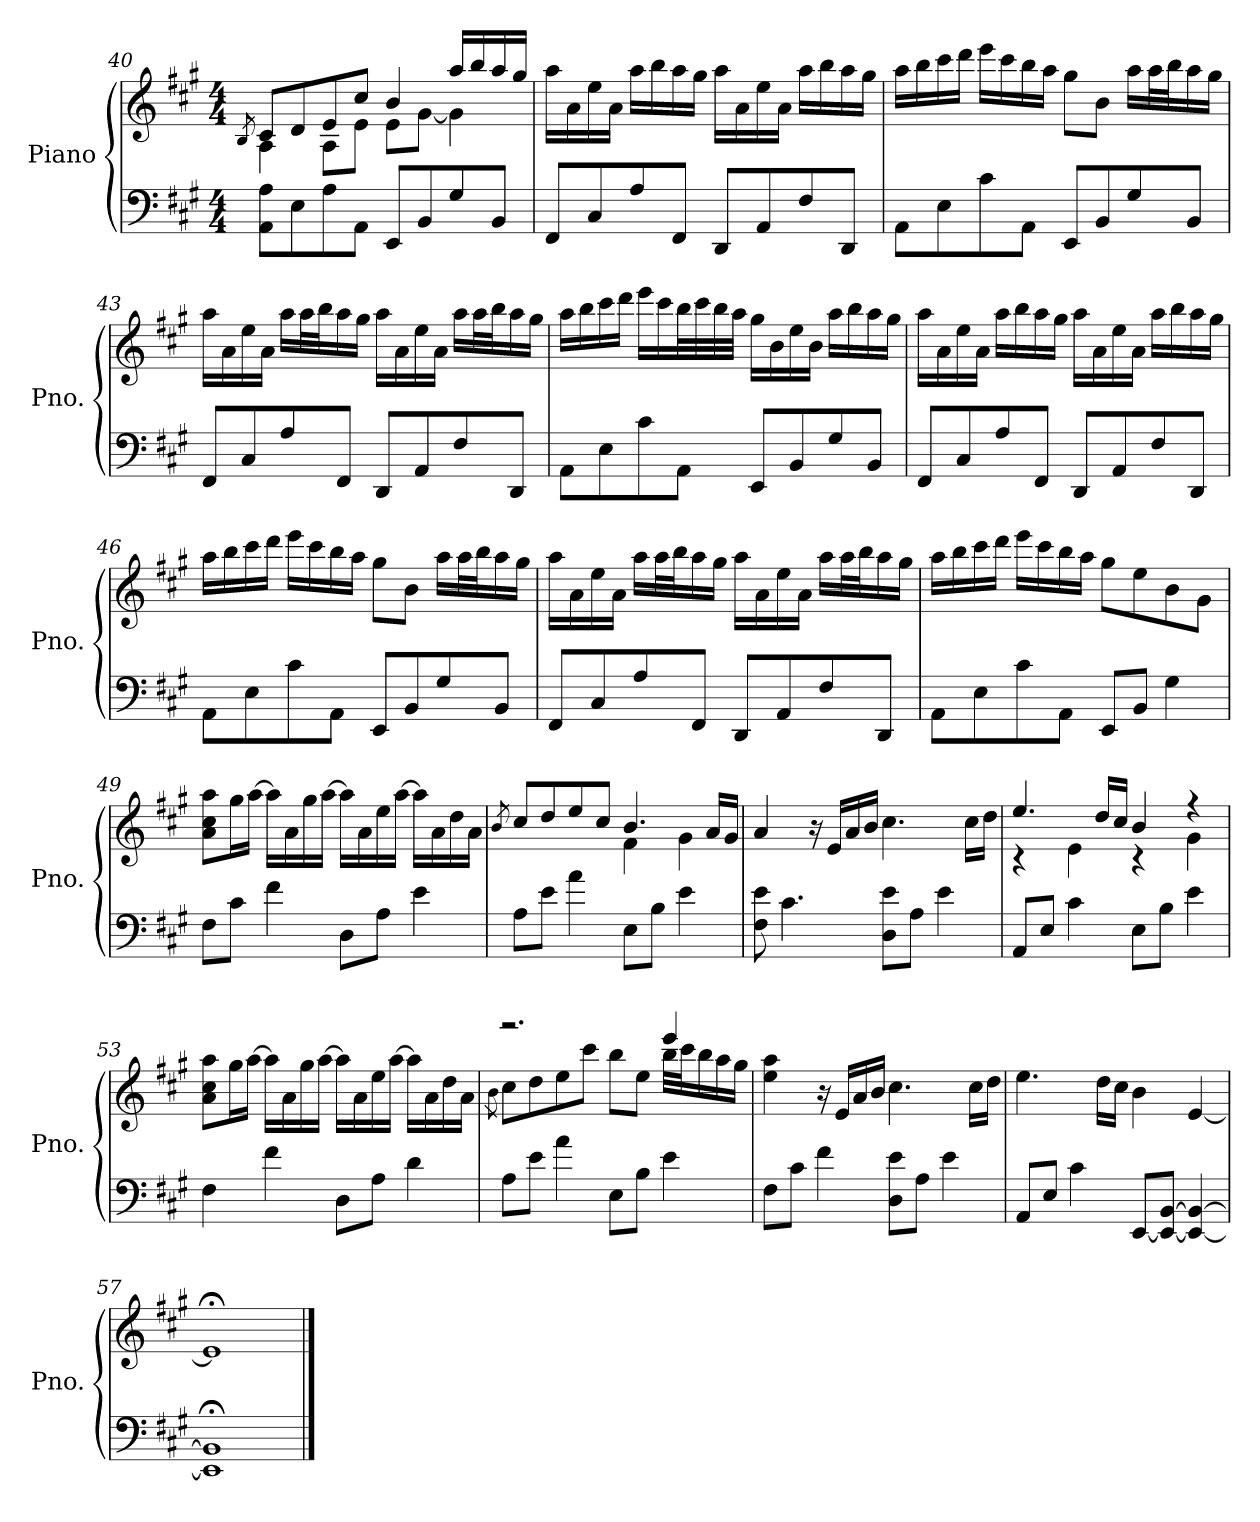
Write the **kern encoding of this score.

**kern	**kern
*part1	*part1
*staff2	*staff1
*I"Piano	*
*I'Pno.	*
!!LO:PB:g=z
*clefF4	*clefG2
*k[f#c#g#]	*k[f#c#g#]
*M4/4	*M4/4
=40	=40
.	8qB/
*	*^
8AA\ 8A\L	8c#/L	4A\
8E\	8d/	.
8A\	8e/	8A\L
8AA\J	8cc#/J	8e\J
8EE/L	4b/	8e\L
8BB/	.	[8g#\J
8G#/	16aa/LL	4g#\]
.	16bb/	.
8BB/J	16aa/	.
.	16gg#/JJ	.
*	*v	*v
=41	=41
8FF#/L	16aa\LL
.	16a\
8C#/	16ee\
.	16a\JJ
8A/	16aa\LL
.	16bb\
8FF#/J	16aa\
.	16gg#\JJ
8DD/L	16aa\LL
.	16a\
8AA/	16ee\
.	16a\JJ
8F#/	16aa\LL
.	16bb\
8DD/J	16aa\
.	16gg#\JJ
!!LO:LB:g=z
=42	=42
8AA\L	16aa\LL
.	16bb\
8E\	16ccc#\
.	16ddd\JJ
8c#\	16eee\LL
.	16ccc#\
8AA\J	16bb\
.	16aa\JJ
8EE/L	8gg#\L
8BB/	8b\J
8G#/	16aa\LL
.	32aa\L
.	32bb\J
8BB/J	16aa\
.	16gg#\JJ
=43	=43
8FF#/L	16aa\LL
.	16a\
8C#/	16ee\
.	16a\JJ
8A/	16aa\LL
.	32aa\L
.	32bb\J
8FF#/J	16aa\
.	16gg#\JJ
8DD/L	16aa\LL
.	16a\
8AA/	16ee\
.	16a\JJ
8F#/	16aa\LL
.	32aa\L
.	32bb\J
8DD/J	16aa\
.	16gg#\JJ
!!LO:LB:g=z
=44	=44
8AA\L	16aa\LL
.	16bb\
8E\	16ccc#\
.	16ddd\JJ
8c#\	16eee\LL
.	16ccc#\
8AA\J	32bb\L
.	32ccc#\
.	32bb\
.	32aa\JJJ
8EE/L	16gg#\LL
.	16b\
8BB/	16ee\
.	16b\JJ
8G#/	16aa\LL
.	16bb\
8BB/J	16aa\
.	16gg#\JJ
=45	=45
8FF#/L	16aa\LL
.	16a\
8C#/	16ee\
.	16a\JJ
8A/	16aa\LL
.	16bb\
8FF#/J	16aa\
.	16gg#\JJ
8DD/L	16aa\LL
.	16a\
8AA/	16ee\
.	16a\JJ
8F#/	16aa\LL
.	16bb\
8DD/J	16aa\
.	16gg#\JJ
!!LO:LB:g=z
=46	=46
8AA\L	16aa\LL
.	16bb\
8E\	16ccc#\
.	16ddd\JJ
8c#\	16eee\LL
.	16ccc#\
8AA\J	16bb\
.	16aa\JJ
8EE/L	8gg#\L
8BB/	8b\J
8G#/	16aa\LL
.	32aa\L
.	32bb\J
8BB/J	16aa\
.	16gg#\JJ
=47	=47
8FF#/L	16aa\LL
.	16a\
8C#/	16ee\
.	16a\JJ
8A/	16aa\LL
.	32aa\L
.	32bb\J
8FF#/J	16aa\
.	16gg#\JJ
8DD/L	16aa\LL
.	16a\
8AA/	16ee\
.	16a\JJ
8F#/	16aa\LL
.	32aa\L
.	32bb\J
8DD/J	16aa\
.	16gg#\JJ
!!LO:LB:g=z
=48	=48
8AA\L	16aa\LL
.	16bb\
8E\	16ccc#\
.	16ddd\JJ
8c#\	16eee\LL
.	16ccc#\
8AA\J	16bb\
.	16aa\JJ
8EE/L	8gg#\L
8BB/J	8ee\
4G#\	8b\
.	8g#\J
=49	=49
8F#\L	8a\ 8cc#\ 8aa\L
8c#\J	16gg#\L
.	[16aa\JJ
4f#\	16aa\LL]
.	16a\
.	16gg#\
.	[16aa\JJ
8D\L	16aa\LL]
.	16a\
8A\J	16ee\
.	[16aa\JJ
4e\	16aa\LL]
.	16a\
.	16dd\
.	16a\JJ
=50	=50
.	8qb/
*	*^
8A\L	8cc#/L	2ryy
8e\J	8dd/	.
4a\	8ee/	.
.	8cc#/J	.
8E\L	4.b/	4f#\
8B\J	.	.
4e\	.	4g#\
.	16a/LL	.
.	16g#/JJ	.
*	*v	*v
!!LO:PB:g=z
=51	=51
8F#\ 8e\	4a/
4.c#\	.
.	16r
.	16e/LL
.	16a/
.	16b/JJ
8D\ 8e\L	4.cc#\
8A\J	.
4e\	.
.	16cc#\LL
.	16dd\JJ
=52	=52
*	*^
8AA/L	4.ee/	4r
8E/J	.	.
4c#\	.	4e\
.	16dd/LL	.
.	16cc#/JJ	.
8E\L	4b/	4r
8B\J	.	.
4e\	4r	4g#\
*	*v	*v
=53	=53
4F#\	8a\ 8cc#\ 8aa\L
.	16gg#\L
.	[16aa\JJ
4f#\	16aa\LL]
.	16a\
.	16gg#\
.	[16aa\JJ
8D\L	16aa\LL]
.	16a\
8A\J	16ee\
.	[16aa\JJ
4d\	16aa\LL]
.	16a\
.	16dd\
.	16a\JJ
!!LO:LB:g=z
=54	=54
*	*^
.	.	8qb\
8A\L	2.r	8cc#\L
8e\J	.	8dd\
4a\	.	8ee\
.	.	8ccc#\J
8E\L	.	8bb\L
8B\J	.	8ee\J
4e\	4eee/	32bb\LLL
.	.	32ccc#\J
.	.	16bb\
.	.	16aa\
.	.	16gg#\JJ
*	*v	*v
=55	=55
8F#\L	4ee\ 4aa\
8c#\J	.
4f#\	16r
.	16e/LL
.	16a/
.	16b/JJ
8D\ 8e\L	4.cc#\
8A\J	.
4e\	.
.	16cc#\LL
.	16dd\JJ
=56	=56
8AA/L	4.ee\
8E/J	.
4c#\	.
.	16dd\LL
.	16cc#\JJ
[8EE/L	4b\
8EE/_ [8BB/J	.
4EE/_ 4BB/_	[4e/
=57	=57
1EE];< 1BB];<	1e;<]
==	==
*-	*-
